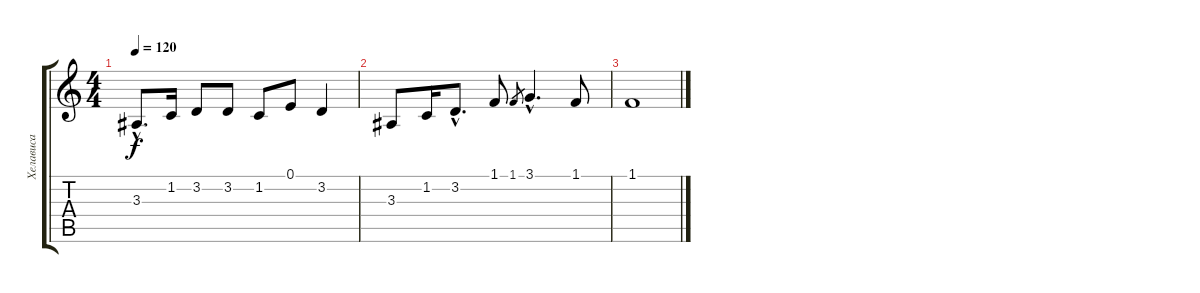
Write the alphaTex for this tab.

\track ("Хелависа" "Хелависа") {instrument oboe}
\staff {score tabs}
\tuning (E4 B3 G3 D3 A2 E2) {hide}
\ts (4 4)
\tempo 120
\clef g2
\ks c
3.3{hac}.8{d dy f} 1.2.16 3.2.8 3.2.8 1.2.8 0.1.8 3.2.4 |
3.3.8 1.2.16 3.2{hac}.8{d} 1.1.8 1.1.8{gr} 3.1{hac}.4{d} 1.1.8 |
1.1.1
